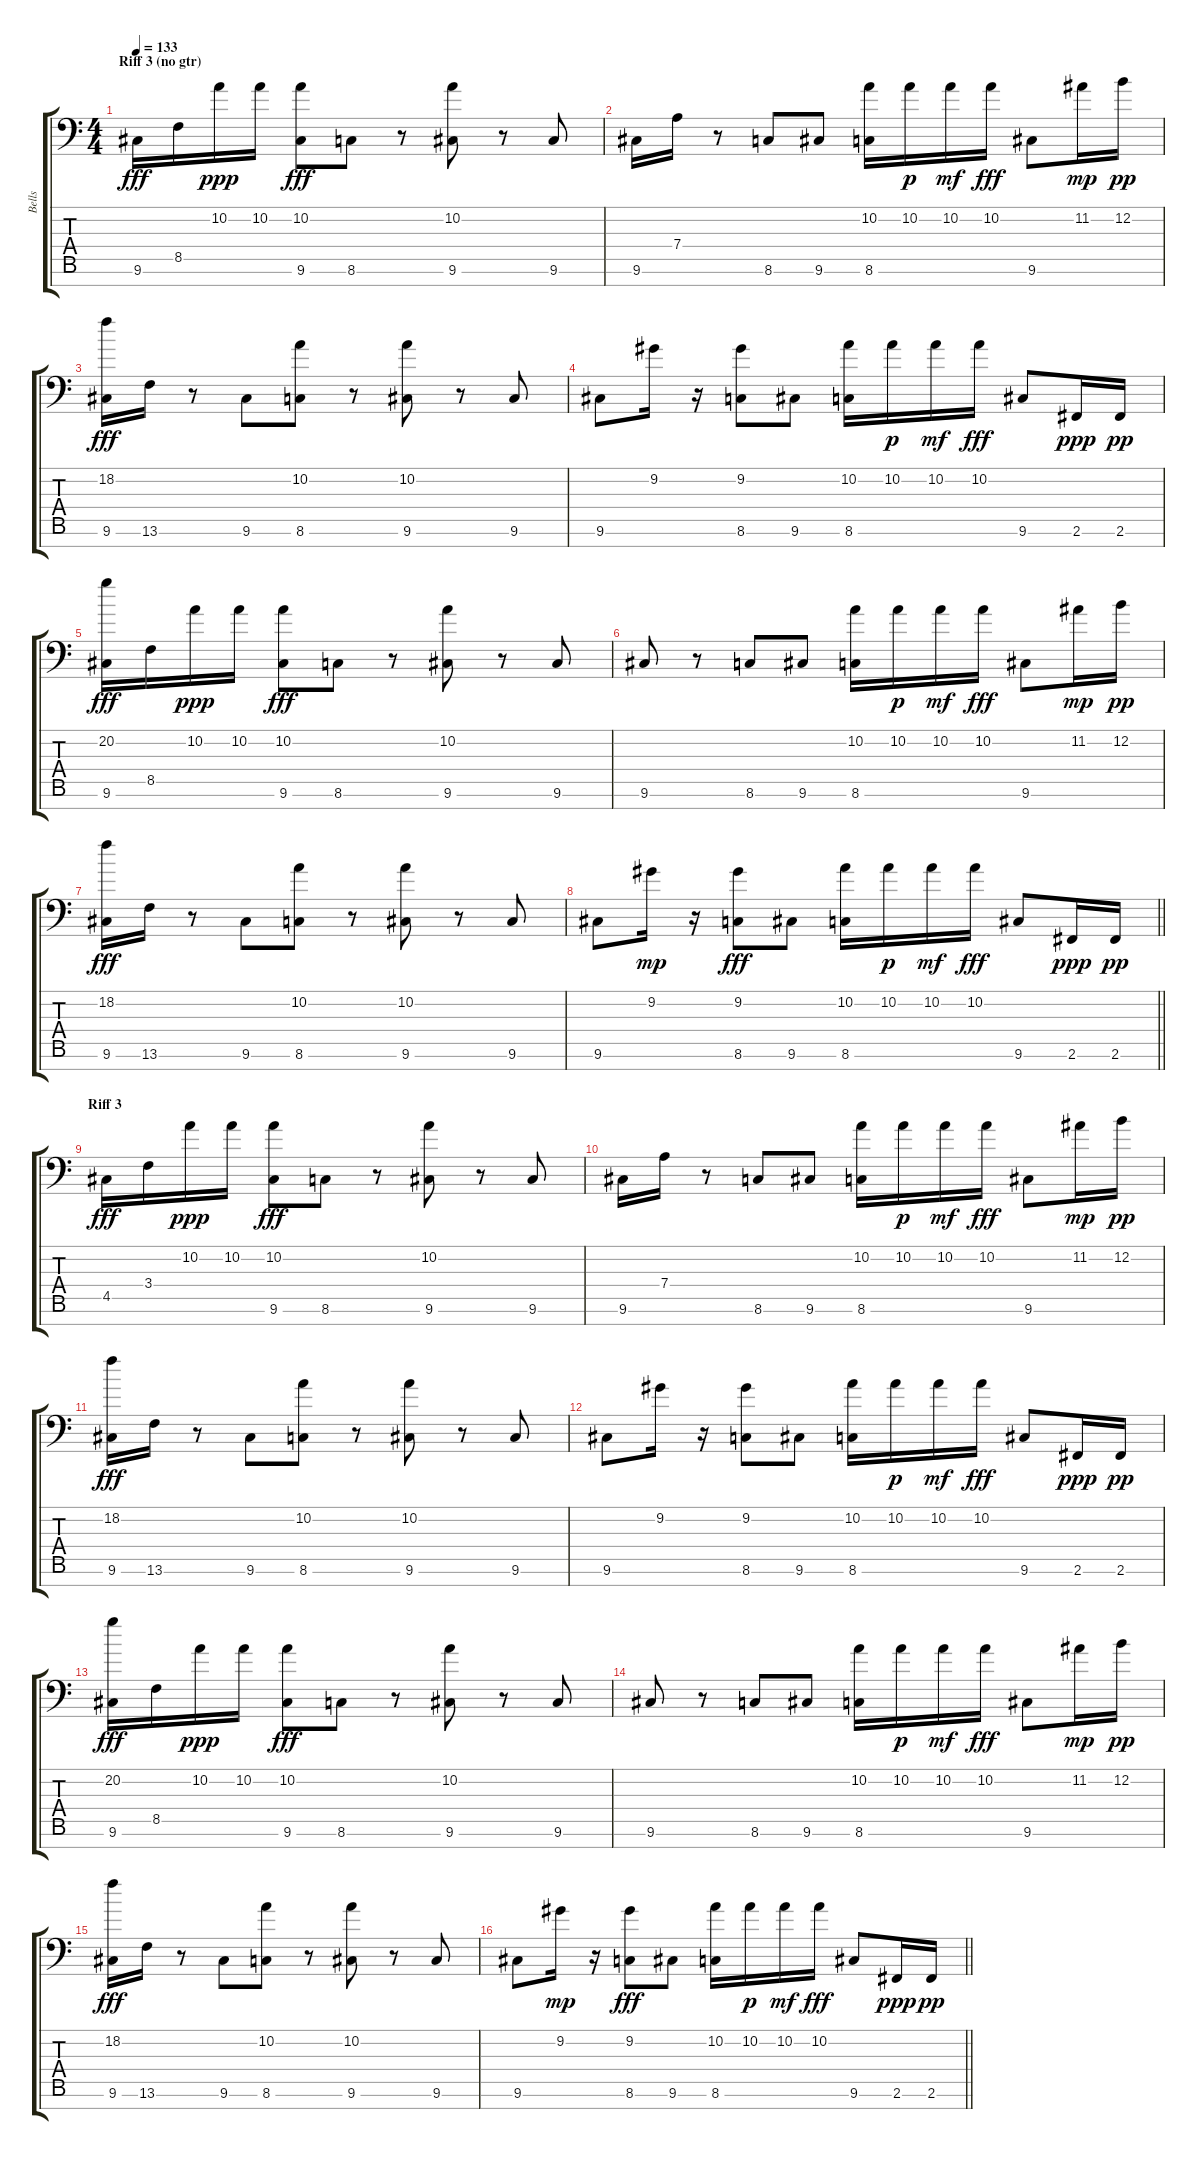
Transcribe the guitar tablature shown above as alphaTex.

\track ("Bells" "Bells") {instrument tinklebell}
\staff {score tabs}
\tuning (C8 B3 G3 D3 A2 E2 C-1) {hide}
\ts (4 4)
\section ("" "Riff 3 (no gtr)")
\tempo 133
\clef f4
\ks c
9.6.16{dy fff} 8.5.16 10.2.16{dy ppp} 10.2.16 (10.2 9.6).8{dy fff} 8.6.8 r.8 (10.2 9.6).8 r.8 9.6.8 |
9.6.16 7.4.16 r.8 8.6.8 9.6.8 (10.2 8.6).16 10.2.16{dy p} 10.2.16{dy mf} 10.2.16{dy fff} 9.6.8 11.2.16{dy mp} 12.2.16{dy pp} |
(18.2 9.6).16{dy fff} 13.6.16 r.8 9.6.8 (10.2 8.6).8 r.8 (10.2 9.6).8 r.8 9.6.8 |
9.6.8 9.2.16 r.16 (9.2 8.6).8 9.6.8 (10.2 8.6).16 10.2.16{dy p} 10.2.16{dy mf} 10.2.16{dy fff} 9.6.8 2.6.16{dy ppp} 2.6.16{dy pp} |
(20.2 9.6).16{dy fff} 8.5.16 10.2.16{dy ppp} 10.2.16 (10.2 9.6).8{dy fff} 8.6.8 r.8 (10.2 9.6).8 r.8 9.6.8 |
9.6.8 r.8 8.6.8 9.6.8 (10.2 8.6).16 10.2.16{dy p} 10.2.16{dy mf} 10.2.16{dy fff} 9.6.8 11.2.16{dy mp} 12.2.16{dy pp} |
(18.2 9.6).16{dy fff} 13.6.16 r.8 9.6.8 (10.2 8.6).8 r.8 (10.2 9.6).8 r.8 9.6.8 |
\barLineRight lightlight
9.6.8 9.2.16{dy mp} r.16 (9.2 8.6).8{dy fff} 9.6.8 (10.2 8.6).16 10.2.16{dy p} 10.2.16{dy mf} 10.2.16{dy fff} 9.6.8 2.6.16{dy ppp} 2.6.16{dy pp} |
\section ("" "Riff 3")
4.5.16{dy fff} 3.4.16 10.2.16{dy ppp} 10.2.16 (10.2 9.6).8{dy fff} 8.6.8 r.8 (10.2 9.6).8 r.8 9.6.8 |
9.6.16 7.4.16 r.8 8.6.8 9.6.8 (10.2 8.6).16 10.2.16{dy p} 10.2.16{dy mf} 10.2.16{dy fff} 9.6.8 11.2.16{dy mp} 12.2.16{dy pp} |
(18.2 9.6).16{dy fff} 13.6.16 r.8 9.6.8 (10.2 8.6).8 r.8 (10.2 9.6).8 r.8 9.6.8 |
9.6.8 9.2.16 r.16 (9.2 8.6).8 9.6.8 (10.2 8.6).16 10.2.16{dy p} 10.2.16{dy mf} 10.2.16{dy fff} 9.6.8 2.6.16{dy ppp} 2.6.16{dy pp} |
(20.2 9.6).16{dy fff} 8.5.16 10.2.16{dy ppp} 10.2.16 (10.2 9.6).8{dy fff} 8.6.8 r.8 (10.2 9.6).8 r.8 9.6.8 |
9.6.8 r.8 8.6.8 9.6.8 (10.2 8.6).16 10.2.16{dy p} 10.2.16{dy mf} 10.2.16{dy fff} 9.6.8 11.2.16{dy mp} 12.2.16{dy pp} |
(18.2 9.6).16{dy fff} 13.6.16 r.8 9.6.8 (10.2 8.6).8 r.8 (10.2 9.6).8 r.8 9.6.8 |
\barLineRight lightlight
9.6.8 9.2.16{dy mp} r.16 (9.2 8.6).8{dy fff} 9.6.8 (10.2 8.6).16 10.2.16{dy p} 10.2.16{dy mf} 10.2.16{dy fff} 9.6.8 2.6.16{dy ppp} 2.6.16{dy pp}
